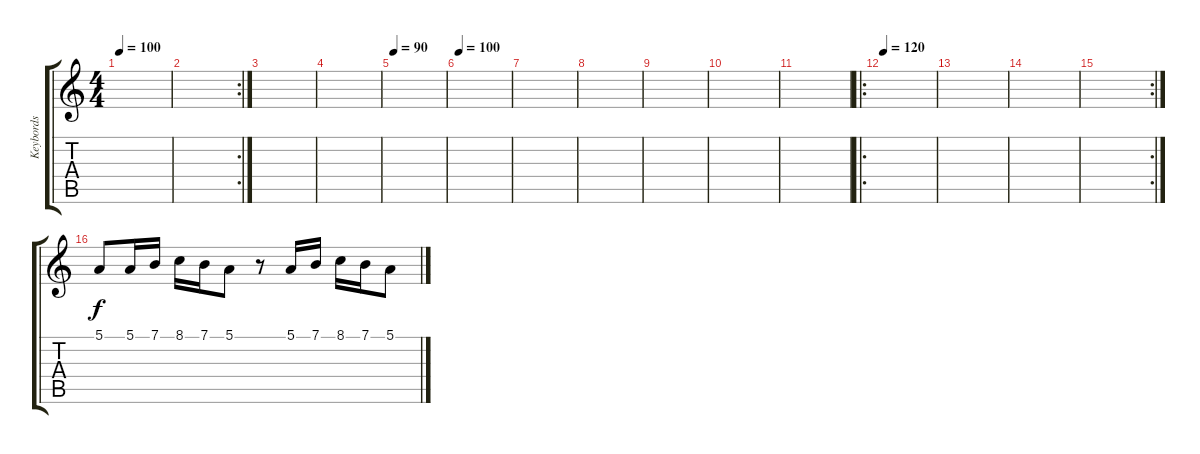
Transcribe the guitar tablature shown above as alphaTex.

\track ("Keybords" "Keybords") {instrument cello}
\staff {score tabs}
\tuning (E4 B3 G3 D3 A2 E2) {hide}
\ts (4 4)
\tempo 100
\clef g2
\ks c
|
\rc 2
|
|
|
\tempo 90
|
\tempo 100
|
|
|
|
|
|
\ro
\tempo 120
|
|
|
\rc 2
|
5.1.8 5.1.16 7.1.16 8.1.16 7.1.16 5.1.8 r.8 5.1.16 7.1.16 8.1.16 7.1.16 5.1.8
